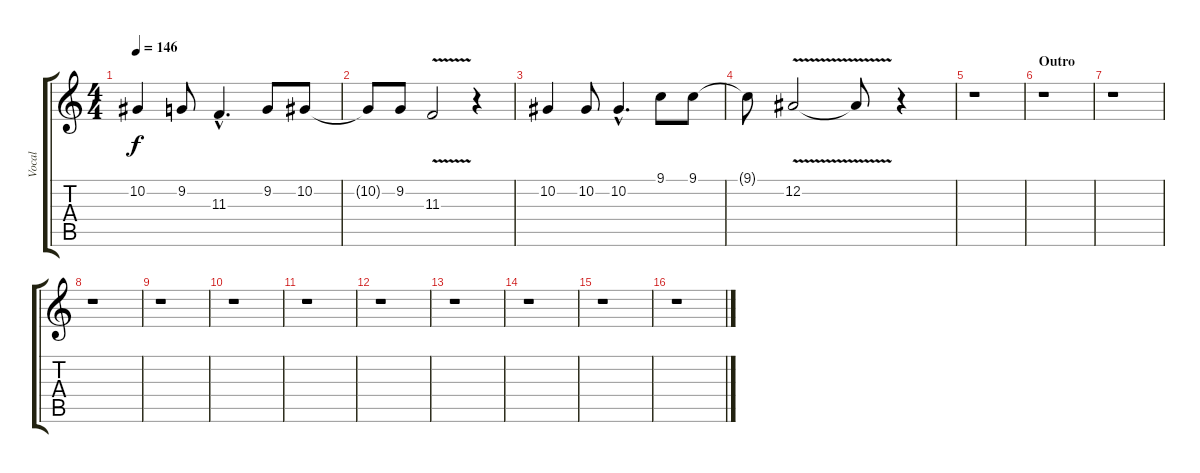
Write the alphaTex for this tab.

\track ("Vocal" "Vocal") {instrument viola}
\staff {score tabs}
\tuning (Eb4 Bb3 Gb3 Db3 Ab2 Eb2) {hide}
\ts (4 4)
\tempo 146
\clef g2
\ks c
10.2.4{dy f} 9.2.8 11.3{hac}.4{d} 9.2.8 10.2.8 |
10.2{t}.8 9.2.8 11.3{v}.2 r.4 |
10.2.4 10.2.8 10.2{hac}.4{d} 9.1.8 9.1.8 |
9.1{t}.8 12.2{v}.2 12.2{t}.8 r.4 |
r.1 |
\section ("" "Outro")
r.1 |
r.1 |
r.1 |
r.1 |
r.1 |
r.1 |
r.1 |
r.1 |
r.1 |
r.1 |
r.1
